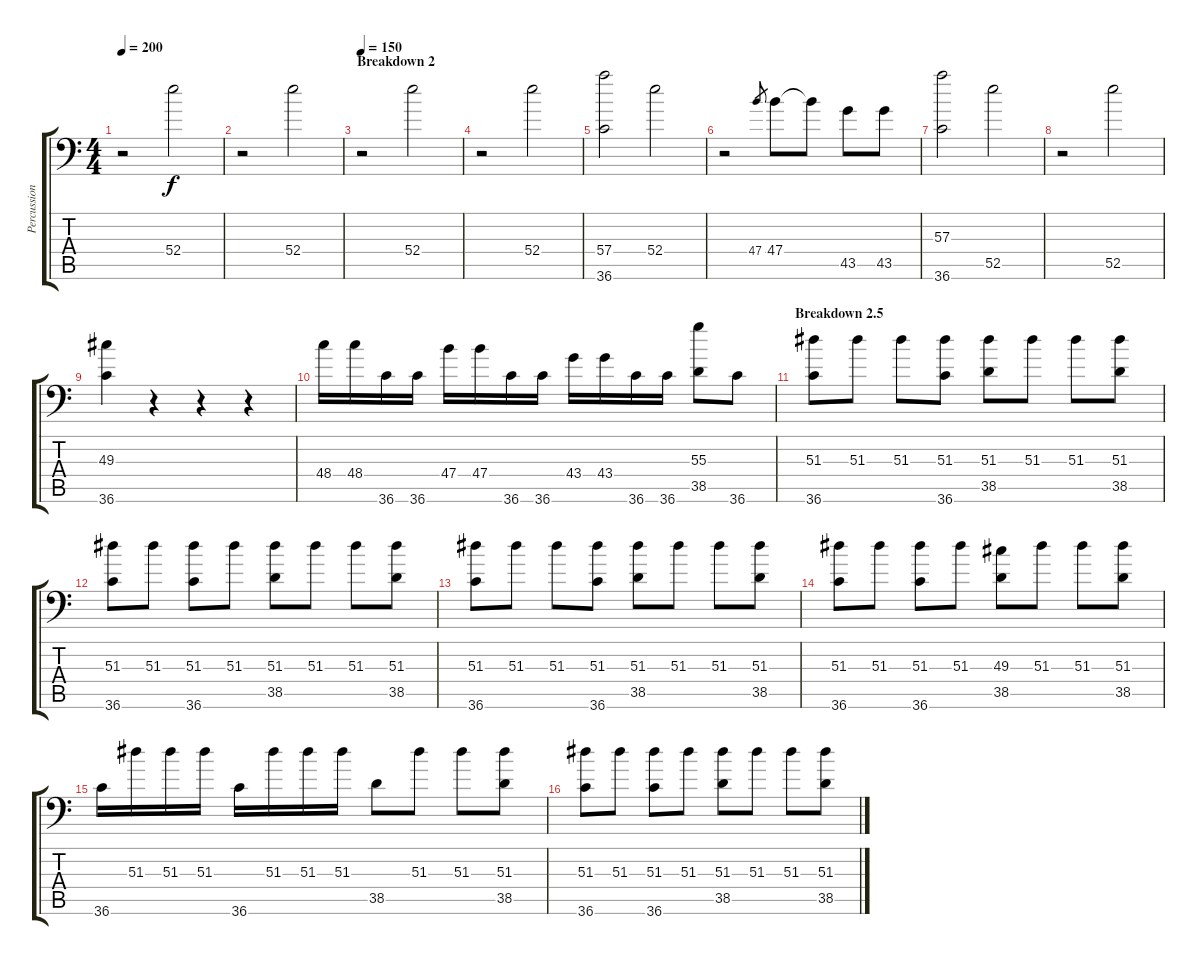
\track ("Percussion" "Percussion") {instrument acousticgrandpiano}
\staff {score tabs}
\tuning (C-1 C-1 C-1 C-1 C-1 C-1) {hide}
\ts (4 4)
\tempo 200
\clef f4
\ks c
r.2{dy f} 52.4.2 |
r.2 52.4.2 |
\section ("" "Breakdown 2")
\tempo 150
r.2 52.4.2 |
r.2 52.4.2 |
(57.4 36.6).2 52.4.2 |
r.2 47.4.8{gr} 47.4.8 47.4{t}.8 43.5.8 43.5.8 |
(57.3 36.6).2 52.5.2 |
r.2 52.5.2 |
(49.3 36.6).4 r.4 r.4 r.4 |
48.4.16 48.4.16 36.6.16 36.6.16 47.4.16 47.4.16 36.6.16 36.6.16 43.4.16 43.4.16 36.6.16 36.6.16 (55.3 38.5).8 36.6.8 |
\section ("" "Breakdown 2.5")
(51.3 36.6).8 51.3.8 51.3.8 (51.3 36.6).8 (51.3 38.5).8 51.3.8 51.3.8 (51.3 38.5).8 |
(51.3 36.6).8 51.3.8 (51.3 36.6).8 51.3.8 (51.3 38.5).8 51.3.8 51.3.8 (51.3 38.5).8 |
(51.3 36.6).8 51.3.8 51.3.8 (51.3 36.6).8 (51.3 38.5).8 51.3.8 51.3.8 (51.3 38.5).8 |
(51.3 36.6).8 51.3.8 (51.3 36.6).8 51.3.8 (49.3 38.5).8 51.3.8 51.3.8 (51.3 38.5).8 |
36.6.16 51.3.16 51.3.16 51.3.16 36.6.16 51.3.16 51.3.16 51.3.16 38.5.8 51.3.8 51.3.8 (51.3 38.5).8 |
(51.3 36.6).8 51.3.8 (51.3 36.6).8 51.3.8 (51.3 38.5).8 51.3.8 51.3.8 (51.3 38.5).8
